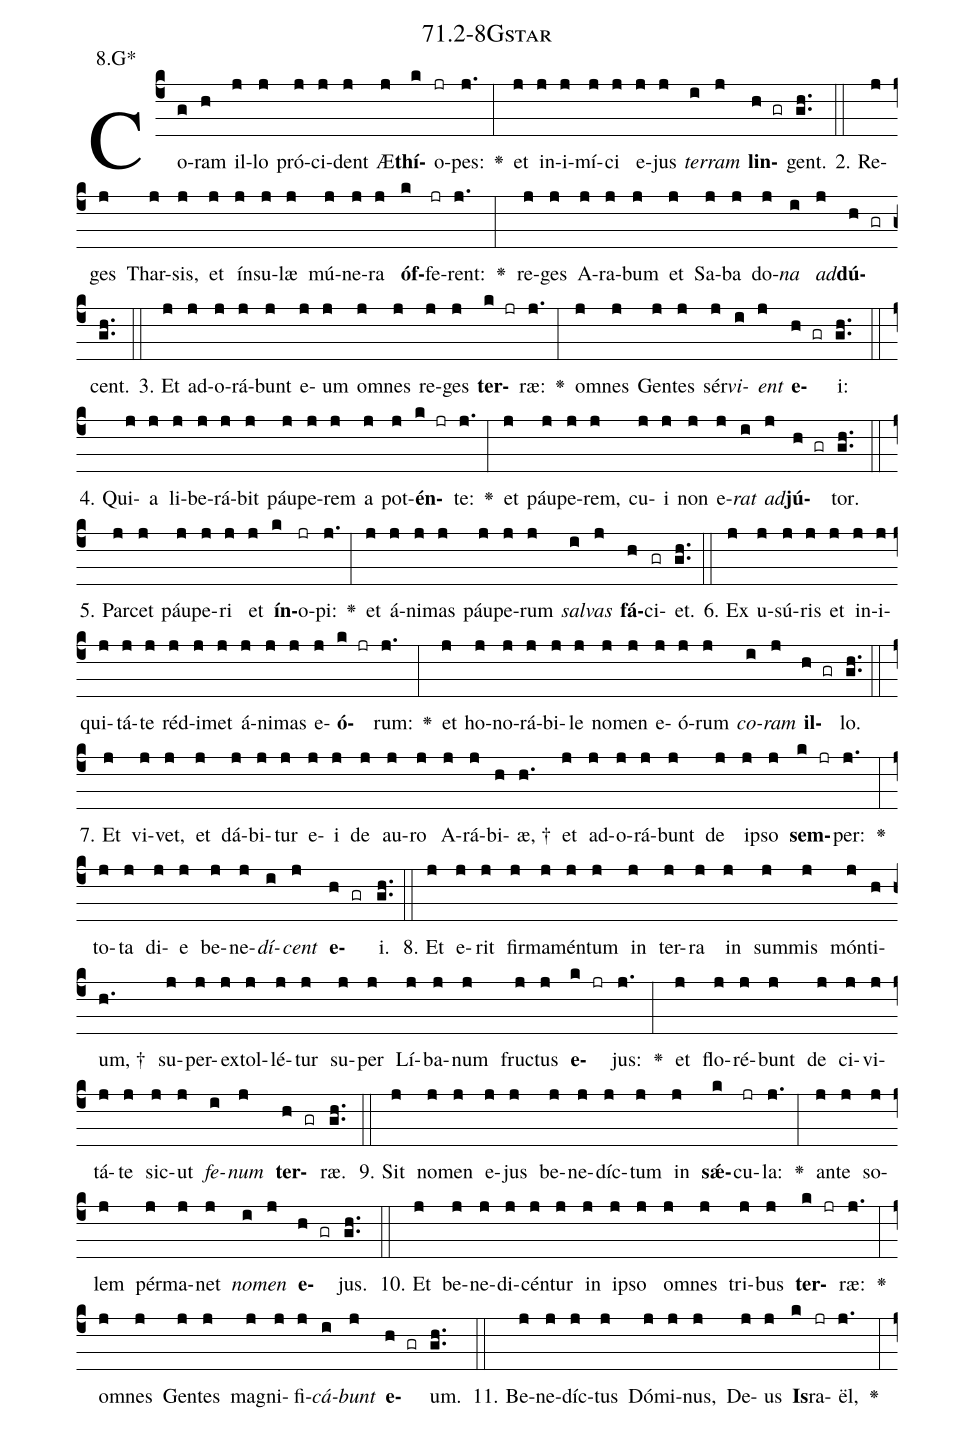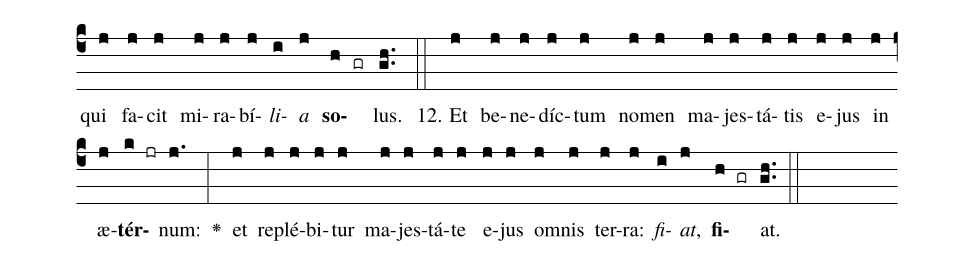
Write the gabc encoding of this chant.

name: 71.2-8Gstar;
annotation: 8.G*;
%%
(c4)Co(g)ram(h) il(j)lo(j) pró(j)ci(j)dent(j) Æ(j)<b>thí</b>(k)o(jr)pes:(j.) <v>\greheightstar</v>(:) et(j) in(j)i(j)mí(j)ci(j) e(j)jus(j) <i>ter</i>(i)<i>ram</i>(j) <b>lin</b>(h gr)gent.(gh..) (::)
2. Re(j)ges(j) Thar(j)sis,(j) et(j) ín(j)su(j)læ(j) mú(j)ne(j)ra(j) <b>óf</b>(k)fe(jr)rent:(j.) <v>\greheightstar</v>(:) re(j)ges(j) A(j)ra(j)bum(j) et(j) Sa(j)ba(j) do(j)<i>na</i>(i) <i>ad</i>(j)<b>dú</b>(h gr)cent.(gh..) (::)
3. Et(j) ad(j)o(j)rá(j)bunt(j) e(j)um(j) om(j)nes(j) re(j)ges(j) <b>ter</b>(k jr)ræ:(j.) <v>\greheightstar</v>(:) om(j)nes(j) Gen(j)tes(j) sér(j)<i>vi</i>(i)<i>ent</i>(j) <b>e</b>(h gr)i:(gh..) (::)
4. Qui(j)a(j) li(j)be(j)rá(j)bit(j) páu(j)pe(j)rem(j) a(j) pot(j)<b>én</b>(k jr)te:(j.) <v>\greheightstar</v>(:) et(j) páu(j)pe(j)rem,(j) cu(j)i(j) non(j) e(j)<i>rat</i>(i) <i>ad</i>(j)<b>jú</b>(h gr)tor.(gh..) (::)
5. Par(j)cet(j) páu(j)pe(j)ri(j) et(j) <b>ín</b>(k)o(jr)pi:(j.) <v>\greheightstar</v>(:) et(j) á(j)ni(j)mas(j) páu(j)pe(j)rum(j) <i>sal</i>(i)<i>vas</i>(j) <b>fá</b>(h)ci(gr)et.(gh..) (::)
6. Ex(j) u(j)sú(j)ris(j) et(j) in(j)i(j)qui(j)tá(j)te(j) réd(j)i(j)met(j) á(j)ni(j)mas(j) e(j)<b>ó</b>(k jr)rum:(j.) <v>\greheightstar</v>(:) et(j) ho(j)no(j)rá(j)bi(j)le(j) no(j)men(j) e(j)ó(j)rum(j) <i>co</i>(i)<i>ram</i>(j) <b>il</b>(h gr)lo.(gh..) (::)
7. Et(j) vi(j)vet,(j) et(j) dá(j)bi(j)tur(j) e(j)i(j) de(j) au(j)ro(j) A(j)rá(j)bi(h)æ, †(h.) et(j) ad(j)o(j)rá(j)bunt(j) de(j) ip(j)so(j) <b>sem</b>(k jr)per:(j.) <v>\greheightstar</v>(:) to(j)ta(j) di(j)e(j) be(j)ne(j)<i>dí</i>(i)<i>cent</i>(j) <b>e</b>(h gr)i.(gh..) (::)
8. Et(j) e(j)rit(j) fir(j)ma(j)mén(j)tum(j) in(j) ter(j)ra(j) in(j) sum(j)mis(j) món(j)ti(h)um, †(h.) su(j)per(j)ex(j)tol(j)lé(j)tur(j) su(j)per(j) Lí(j)ba(j)num(j) fruc(j)tus(j) <b>e</b>(k jr)jus:(j.) <v>\greheightstar</v>(:) et(j) flo(j)ré(j)bunt(j) de(j) ci(j)vi(j)tá(j)te(j) sic(j)ut(j) <i>fe</i>(i)<i>num</i>(j) <b>ter</b>(h gr)ræ.(gh..) (::)
9. Sit(j) no(j)men(j) e(j)jus(j) be(j)ne(j)díc(j)tum(j) in(j) <b>sǽ</b>(k)cu(jr)la:(j.) <v>\greheightstar</v>(:) an(j)te(j) so(j)lem(j) pér(j)ma(j)net(j) <i>no</i>(i)<i>men</i>(j) <b>e</b>(h gr)jus.(gh..) (::)
10. Et(j) be(j)ne(j)di(j)cén(j)tur(j) in(j) ip(j)so(j) om(j)nes(j) tri(j)bus(j) <b>ter</b>(k jr)ræ:(j.) <v>\greheightstar</v>(:) om(j)nes(j) Gen(j)tes(j) ma(j)gni(j)fi(j)<i>cá</i>(i)<i>bunt</i>(j) <b>e</b>(h gr)um.(gh..) (::)
11. Be(j)ne(j)díc(j)tus(j) Dó(j)mi(j)nus,(j) De(j)us(j) <b>Is</b>(k)ra(jr)ël,(j.) <v>\greheightstar</v>(:) qui(j) fa(j)cit(j) mi(j)ra(j)bí(j)<i>li</i>(i)<i>a</i>(j) <b>so</b>(h gr)lus.(gh..) (::)
12. Et(j) be(j)ne(j)díc(j)tum(j) no(j)men(j) ma(j)jes(j)tá(j)tis(j) e(j)jus(j) in(j) æ(j)<b>tér</b>(k jr)num:(j.) <v>\greheightstar</v>(:) et(j) re(j)plé(j)bi(j)tur(j) ma(j)jes(j)tá(j)te(j) e(j)jus(j) om(j)nis(j) ter(j)ra:(j) <i>fi</i>(i)<i>at</i>,(j) <b>fi</b>(h gr)at.(gh..) (::)
